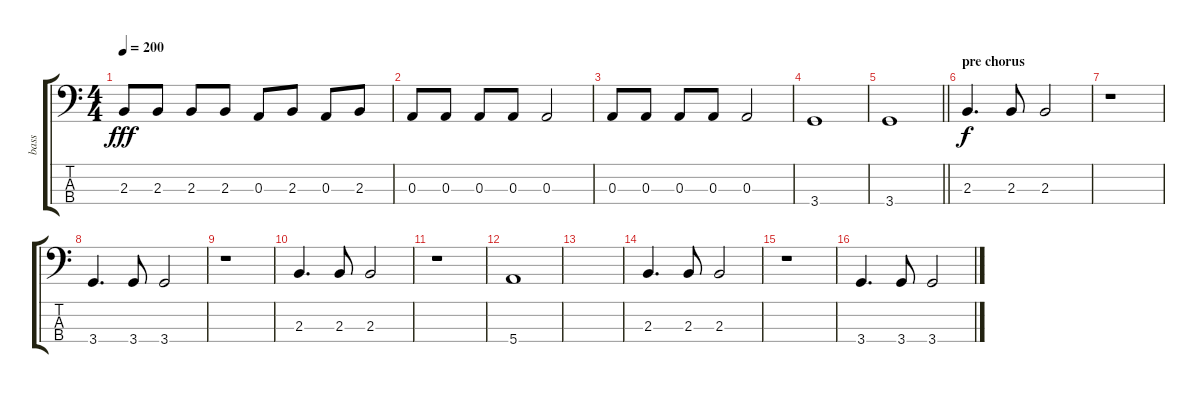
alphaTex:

\track ("bass" "bass") {instrument electricbassfinger}
\staff {score tabs}
\tuning (G2 D2 A1 E1) {hide}
\ts (4 4)
\tempo 200
\clef f4
\ks c
2.3.8{dy fff} 2.3.8 2.3.8 2.3.8 0.3.8 2.3.8 0.3.8 2.3.8 |
0.3.8 0.3.8 0.3.8 0.3.8 0.3.2 |
0.3.8 0.3.8 0.3.8 0.3.8 0.3.2 |
3.4.1 |
\barLineRight lightlight
3.4.1 |
\section ("" "pre chorus")
2.3.4{d dy f} 2.3.8 2.3.2 |
r.1 |
3.4.4{d} 3.4.8 3.4.2 |
r.1 |
2.3.4{d} 2.3.8 2.3.2 |
r.1 |
5.4.1 |
|
2.3.4{d} 2.3.8 2.3.2 |
r.1 |
3.4.4{d} 3.4.8 3.4.2
